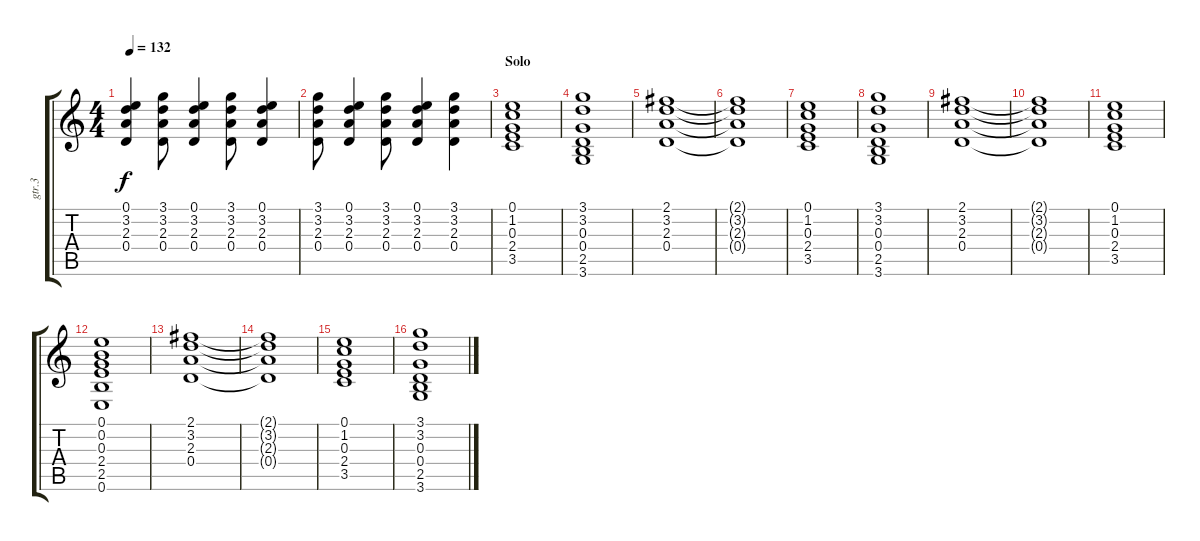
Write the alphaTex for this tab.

\track ("gtr.3" "gtr.3") {instrument overdrivenguitar}
\staff {score tabs}
\tuning (E4 B3 G3 D3 A2 E2) {hide}
\ts (4 4)
\tempo 132
\clef g2
\ks c
(0.1 3.2 2.3 0.4).4{dy f} (3.1 3.2 2.3 0.4).8 (0.1 3.2 2.3 0.4).4 (3.1 3.2 2.3 0.4).8 (0.1 3.2 2.3 0.4).4 |
(3.1 3.2 2.3 0.4).8 (0.1 3.2 2.3 0.4).4 (3.1 3.2 2.3 0.4).8 (0.1 3.2 2.3 0.4).4 (3.1 3.2 2.3 0.4).4 |
\section ("" "Solo")
(0.1 1.2 0.3 2.4 3.5).1 |
(3.1 3.2 0.3 0.4 2.5 3.6).1 |
(2.1 3.2 2.3 0.4).1 |
(2.1{t} 3.2{t} 2.3{t} 0.4{t}).1 |
(0.1 1.2 0.3 2.4 3.5).1 |
(3.1 3.2 0.3 0.4 2.5 3.6).1 |
(2.1 3.2 2.3 0.4).1 |
(2.1{t} 3.2{t} 2.3{t} 0.4{t}).1 |
(0.1 1.2 0.3 2.4 3.5).1 |
(0.1 0.2 0.3 2.4 2.5 0.6).1 |
(2.1 3.2 2.3 0.4).1 |
(2.1{t} 3.2{t} 2.3{t} 0.4{t}).1 |
(0.1 1.2 0.3 2.4 3.5).1 |
(3.1 3.2 0.3 0.4 2.5 3.6).1
